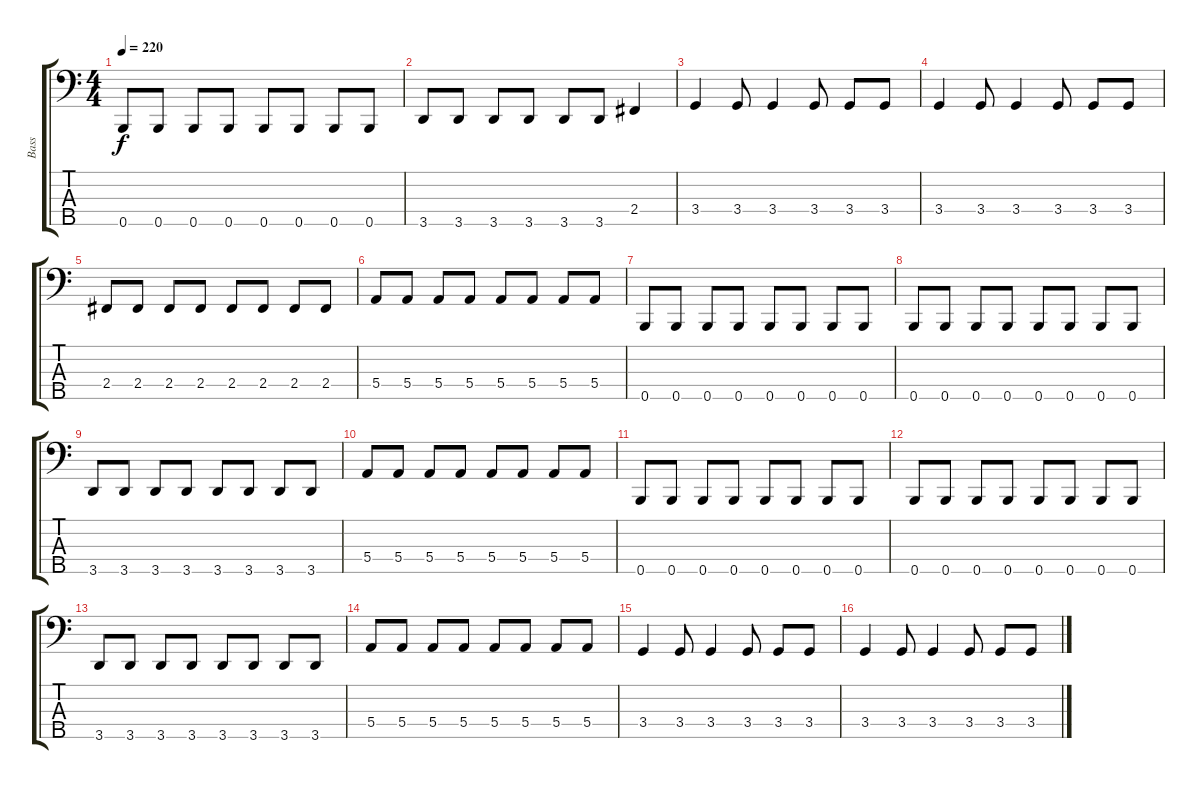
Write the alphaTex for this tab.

\track ("Bass" "Bass") {instrument electricbassfinger}
\staff {score tabs}
\tuning (G2 D2 A1 E1 B0) {hide}
\ts (4 4)
\tempo 220
\clef f4
\ks c
0.5.8{dy f} 0.5.8 0.5.8 0.5.8 0.5.8 0.5.8 0.5.8 0.5.8 |
3.5.8 3.5.8 3.5.8 3.5.8 3.5.8 3.5.8 2.4.4 |
3.4.4 3.4.8 3.4.4 3.4.8 3.4.8 3.4.8 |
3.4.4 3.4.8 3.4.4 3.4.8 3.4.8 3.4.8 |
2.4.8 2.4.8 2.4.8 2.4.8 2.4.8 2.4.8 2.4.8 2.4.8 |
5.4.8 5.4.8 5.4.8 5.4.8 5.4.8 5.4.8 5.4.8 5.4.8 |
0.5.8 0.5.8 0.5.8 0.5.8 0.5.8 0.5.8 0.5.8 0.5.8 |
0.5.8 0.5.8 0.5.8 0.5.8 0.5.8 0.5.8 0.5.8 0.5.8 |
3.5.8 3.5.8 3.5.8 3.5.8 3.5.8 3.5.8 3.5.8 3.5.8 |
5.4.8 5.4.8 5.4.8 5.4.8 5.4.8 5.4.8 5.4.8 5.4.8 |
0.5.8 0.5.8 0.5.8 0.5.8 0.5.8 0.5.8 0.5.8 0.5.8 |
0.5.8 0.5.8 0.5.8 0.5.8 0.5.8 0.5.8 0.5.8 0.5.8 |
3.5.8 3.5.8 3.5.8 3.5.8 3.5.8 3.5.8 3.5.8 3.5.8 |
5.4.8 5.4.8 5.4.8 5.4.8 5.4.8 5.4.8 5.4.8 5.4.8 |
3.4.4 3.4.8 3.4.4 3.4.8 3.4.8 3.4.8 |
3.4.4 3.4.8 3.4.4 3.4.8 3.4.8 3.4.8
